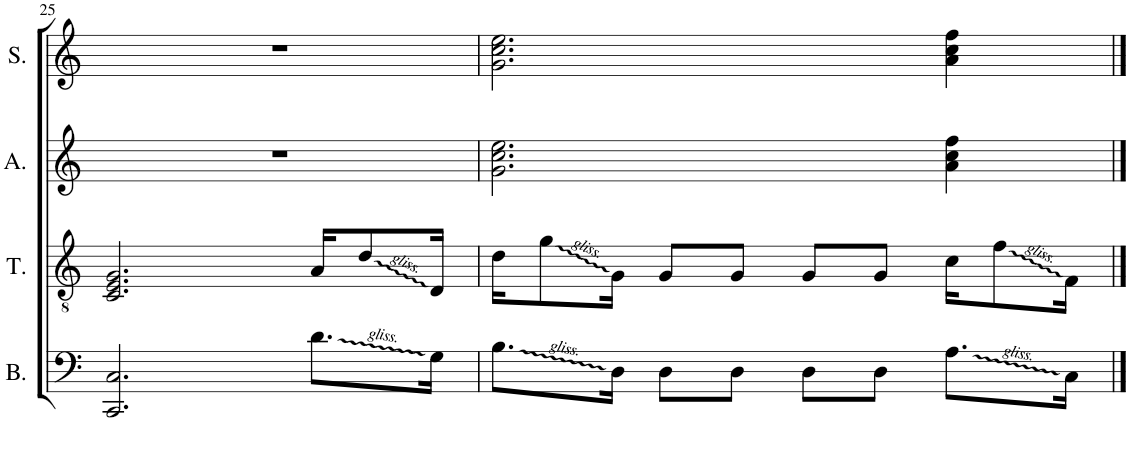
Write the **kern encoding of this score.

**kern	**kern	**kern	**kern
*part4	*part3	*part2	*part1
*staff4	*staff3	*staff2	*staff1
*I"Bass	*I"Tenor	*I"Alto	*I"Soprano
*I'B.	*I'T.	*I'A.	*I'S.
!!LO:PB:g=z
*clefF4	*clefGv2	*clefG2	*clefG2
*k[]	*k[]	*k[]	*k[]
*M4/4	*M4/4	*M4/4	*M4/4
=25	=25	=25	=25
2.CC/ 2.C/	2.C/ 2.E/ 2.G/	1r	1r
8.d\L	16A/KL	.	.
.	8d/	.	.
16G\Jk	16D/Jk	.	.
=26	=26	=26	=26
8.B\L	16d\KL	2.g\ 2.cc\ 2.ee\	2.g\ 2.cc\ 2.ee\
.	8g\	.	.
16D\Jk	16G\Jk	.	.
8D\L	8G/L	.	.
8D\J	8G/J	.	.
8D\L	8G/L	.	.
8D\J	8G/J	.	.
8.A\L	16c\KL	4a\ 4cc\ 4ff\	4a\ 4cc\ 4ff\
.	8f\	.	.
16C\Jk	16F\Jk	.	.
==	==	==	==
*-	*-	*-	*-
